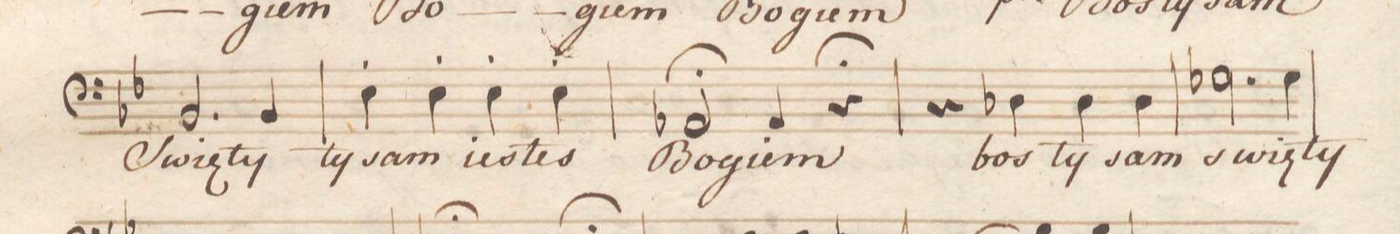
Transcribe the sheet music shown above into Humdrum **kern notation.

**kern	**text	**dynam
*I"Basso	*	*
*clefF4	*	*
*k[b-e-]	*	*
*met(c)	*	*
*M4/4	*	*
2.BB-/	Swię-	.
4BB-/	-ty	.
=103	=103	=103
4E-'\	ty	.
4E-'\	sam	.
4E-'\	ies-	.
4E-'\	-tes	.
=104	=104	=104
2AA-X;/	Bo-	.
4AA-/	-giem	.
4r;	.	.
=105	=105	=105
4r	.	.
4D-X\	bos	.
4D-\	ty	.
4D-\	sam	.
=106	=106	=106
2.G-X\	swię-	.
4G-\	-ty	.
=107	=107	=107
*-	*-	*-
